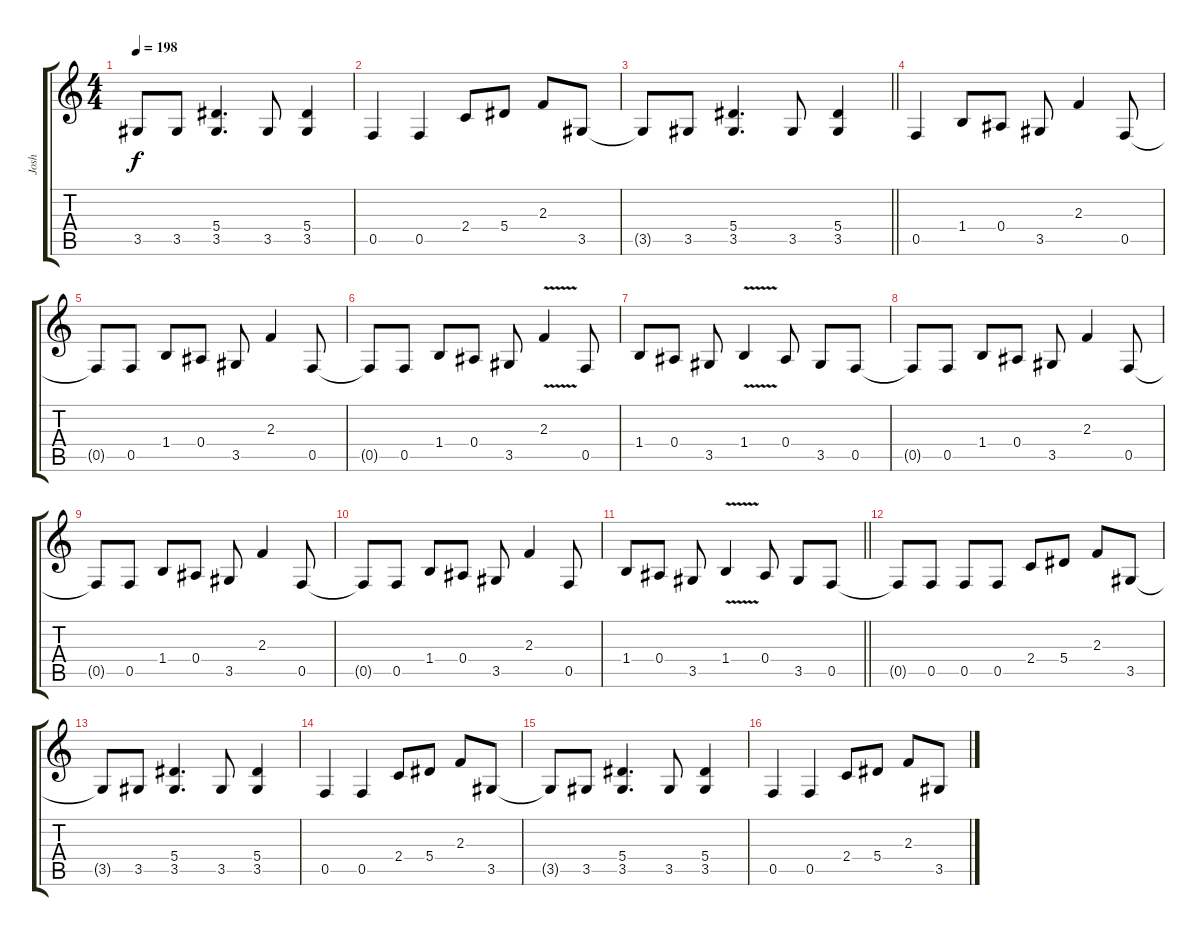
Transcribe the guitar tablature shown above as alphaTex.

\track ("Josh" "Josh") {instrument distortionguitar}
\staff {score tabs}
\tuning (C4 G3 Eb3 Bb2 F2 C2) {hide}
\ts (4 4)
\tempo 198
\clef g2
\ks c
3.5{t}.8{dy f} 3.5.8 (5.4 3.5).4{d} 3.5.8 (5.4 3.5).4 |
0.5.4 0.5.4 2.4.8 5.4.8 2.3.8 3.5.8 |
\barLineRight lightlight
3.5{t}.8 3.5.8 (5.4 3.5).4{d} 3.5.8 (5.4 3.5).4 |
\section ("" "")
0.5.4 1.4.8 0.4.8 3.5.8 2.3.4 0.5.8 |
0.5{t}.8 0.5.8 1.4.8 0.4.8 3.5.8 2.3.4 0.5.8 |
0.5{t}.8 0.5.8 1.4.8 0.4.8 3.5.8 2.3{v}.4 0.5.8 |
1.4.8 0.4.8 3.5.8 1.4{v}.4 0.4.8 3.5.8 0.5.8 |
0.5{t}.8 0.5.8 1.4.8 0.4.8 3.5.8 2.3.4 0.5.8 |
0.5{t}.8 0.5.8 1.4.8 0.4.8 3.5.8 2.3.4 0.5.8 |
0.5{t}.8 0.5.8 1.4.8 0.4.8 3.5.8 2.3.4 0.5.8 |
\barLineRight lightlight
1.4.8 0.4.8 3.5.8 1.4{v}.4 0.4.8 3.5.8 0.5.8 |
\section ("" "")
0.5{t}.8 0.5.8 0.5.8 0.5.8 2.4.8 5.4.8 2.3.8 3.5.8 |
3.5{t}.8 3.5.8 (5.4 3.5).4{d} 3.5.8 (5.4 3.5).4 |
0.5.4 0.5.4 2.4.8 5.4.8 2.3.8 3.5.8 |
3.5{t}.8 3.5.8 (5.4 3.5).4{d} 3.5.8 (5.4 3.5).4 |
0.5.4 0.5.4 2.4.8 5.4.8 2.3.8 3.5.8
